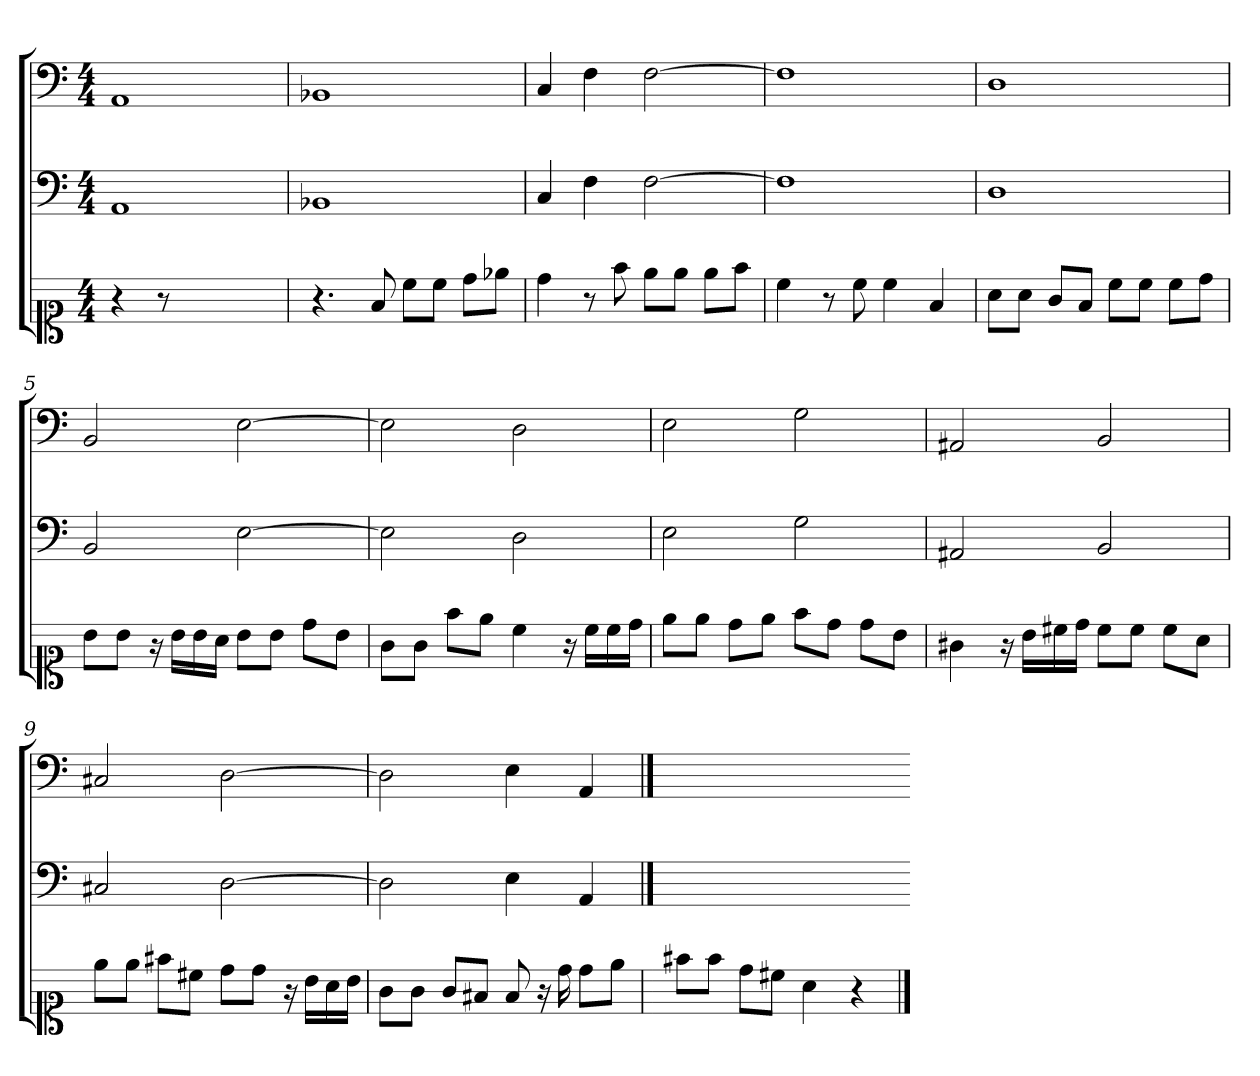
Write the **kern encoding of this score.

**kern	**kern	**kern
*part3	*part2	*part1
*staff3	*staff2	*staff1
*clefC1	*clefF4	*clefF4
*k[]	*k[]	*k[]
*a:	*a:	*a:
*M4/4	*M4/4	*M4/4
=	=	=
4r	1AA	1AA
8r	.	.
2ryy	.	.
8ryy	.	.
=1	=1	=1
4.r	1BB-X	1BB-X
8f	.	.
8cc\L	.	.
8cc\J	.	.
8dd\L	.	.
8ee-X\J	.	.
=2	=2	=2
4dd	4C	4C
8r	4F	4F
8ff	.	.
8ee\L	[2F	[2F
8ee\J	.	.
8ee\L	.	.
8ff\J	.	.
=3	=3	=3
4cc	1F]	1F]
8r	.	.
8cc	.	.
4cc	.	.
4f	.	.
=4	=4	=4
8a\L	1D	1D
8a\J	.	.
8g/L	.	.
8f/J	.	.
8cc\L	.	.
8cc\J	.	.
8cc\L	.	.
8dd\J	.	.
=5	=5	=5
8b\L	2BB	2BB
8b\J	.	.
16r	.	.
16b\LL	.	.
16b\	.	.
16a\JJ	.	.
8b\L	[2E	[2E
8b\J	.	.
8dd\L	.	.
8b\J	.	.
=6	=6	=6
8g\L	2E]	2E]
8g\J	.	.
8ff\L	.	.
8ee\J	.	.
4cc	2D	2D
16r	.	.
16cc\LL	.	.
16cc\	.	.
16dd\JJ	.	.
=7	=7	=7
8ee\L	2E	2E
8ee\J	.	.
8dd\L	.	.
8ee\J	.	.
8ff\L	2G	2G
8dd\J	.	.
8dd\L	.	.
8b\J	.	.
=8	=8	=8
4g#X	2AA#X	2AA#X
16r	.	.
16b\LL	.	.
16cc#X\	.	.
16dd\JJ	.	.
8cc#\L	2BB	2BB
8cc#\J	.	.
8cc#\L	.	.
8a\J	.	.
=9	=9	=9
8ee\L	2C#X	2C#X
8ee\J	.	.
8ff#X\L	.	.
8cc#X\J	.	.
8dd\L	[2D	[2D
8dd\J	.	.
16r	.	.
16b\LL	.	.
16a\	.	.
16b\JJ	.	.
=10	=10	=10
8g\L	2D]	2D]
8g\J	.	.
8g/L	.	.
8f#X/J	.	.
8f#	4E	4E
16r	.	.
16dd	.	.
8dd\L	4AA	4AA
8ee\J	.	.
=11	==11	==11
8ff#X\L	1ryy	1ryy
8ff#\J	.	.
8dd\L	.	.
8cc#X\J	.	.
4a	.	.
4r	.	.
==	=	=
*-	*-	*-
